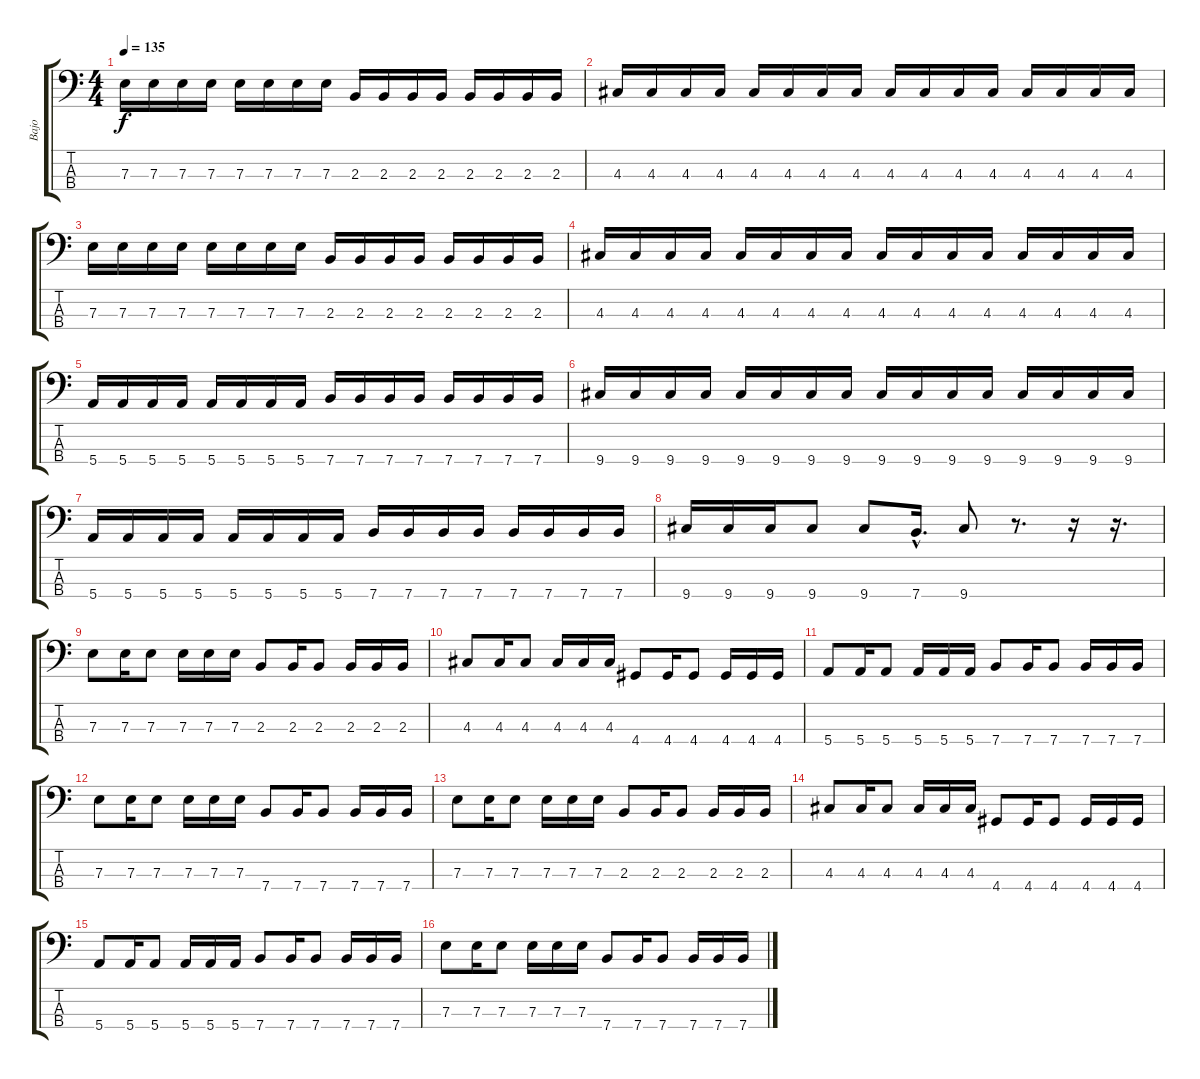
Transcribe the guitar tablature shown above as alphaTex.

\track ("Bajo" "Bajo") {instrument electricbassfinger}
\staff {score tabs}
\tuning (G2 D2 A1 E1) {hide}
\ts (4 4)
\tempo 135
\clef f4
\ks c
7.3.16{dy f} 7.3.16 7.3.16 7.3.16 7.3.16 7.3.16 7.3.16 7.3.16 2.3.16 2.3.16 2.3.16 2.3.16 2.3.16 2.3.16 2.3.16 2.3.16 |
4.3.16 4.3.16 4.3.16 4.3.16 4.3.16 4.3.16 4.3.16 4.3.16 4.3.16 4.3.16 4.3.16 4.3.16 4.3.16 4.3.16 4.3.16 4.3.16 |
7.3.16 7.3.16 7.3.16 7.3.16 7.3.16 7.3.16 7.3.16 7.3.16 2.3.16 2.3.16 2.3.16 2.3.16 2.3.16 2.3.16 2.3.16 2.3.16 |
4.3.16 4.3.16 4.3.16 4.3.16 4.3.16 4.3.16 4.3.16 4.3.16 4.3.16 4.3.16 4.3.16 4.3.16 4.3.16 4.3.16 4.3.16 4.3.16 |
5.4.16 5.4.16 5.4.16 5.4.16 5.4.16 5.4.16 5.4.16 5.4.16 7.4.16 7.4.16 7.4.16 7.4.16 7.4.16 7.4.16 7.4.16 7.4.16 |
9.4.16 9.4.16 9.4.16 9.4.16 9.4.16 9.4.16 9.4.16 9.4.16 9.4.16 9.4.16 9.4.16 9.4.16 9.4.16 9.4.16 9.4.16 9.4.16 |
5.4.16 5.4.16 5.4.16 5.4.16 5.4.16 5.4.16 5.4.16 5.4.16 7.4.16 7.4.16 7.4.16 7.4.16 7.4.16 7.4.16 7.4.16 7.4.16 |
9.4.16 9.4.16 9.4.16 9.4.8 9.4.8 7.4{hac}.16{d} 9.4.8 r.8{d} r.16 r.16{d} |
7.3.8 7.3.16 7.3.8 7.3.16 7.3.16 7.3.16 2.3.8 2.3.16 2.3.8 2.3.16 2.3.16 2.3.16 |
4.3.8 4.3.16 4.3.8 4.3.16 4.3.16 4.3.16 4.4.8 4.4.16 4.4.8 4.4.16 4.4.16 4.4.16 |
5.4.8 5.4.16 5.4.8 5.4.16 5.4.16 5.4.16 7.4.8 7.4.16 7.4.8 7.4.16 7.4.16 7.4.16 |
7.3.8 7.3.16 7.3.8 7.3.16 7.3.16 7.3.16 7.4.8 7.4.16 7.4.8 7.4.16 7.4.16 7.4.16 |
7.3.8 7.3.16 7.3.8 7.3.16 7.3.16 7.3.16 2.3.8 2.3.16 2.3.8 2.3.16 2.3.16 2.3.16 |
4.3.8 4.3.16 4.3.8 4.3.16 4.3.16 4.3.16 4.4.8 4.4.16 4.4.8 4.4.16 4.4.16 4.4.16 |
5.4.8 5.4.16 5.4.8 5.4.16 5.4.16 5.4.16 7.4.8 7.4.16 7.4.8 7.4.16 7.4.16 7.4.16 |
7.3.8 7.3.16 7.3.8 7.3.16 7.3.16 7.3.16 7.4.8 7.4.16 7.4.8 7.4.16 7.4.16 7.4.16
